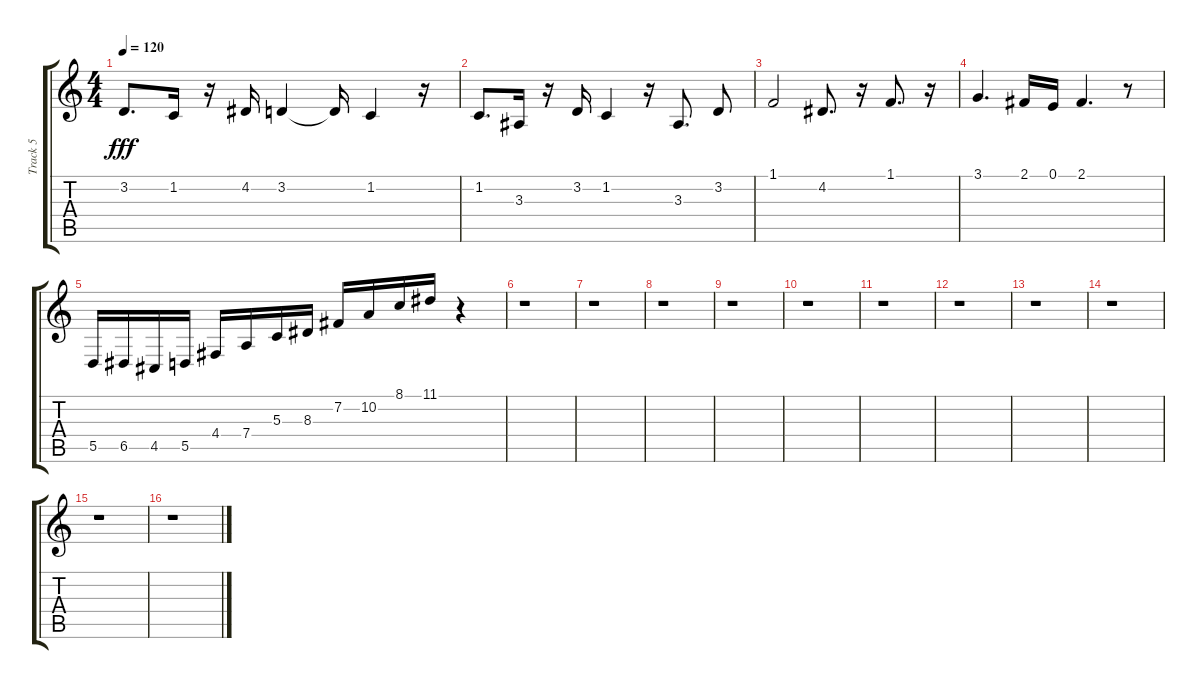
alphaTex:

\track ("Track 5" "Track 5") {instrument clarinet}
\staff {score tabs}
\tuning (E4 B3 G3 D3 A2 E2) {hide}
\ts (4 4)
\tempo 120
\clef g2
\ks c
3.2.8{d dy fff} 1.2.16 r.16 4.2.16 3.2.4 3.2{t}.16 1.2.4 r.16 |
1.2.8{d} 3.3.16 r.16 3.2.16 1.2.4 r.16 3.3.8{d} 3.2.8 |
1.1.2 4.2.8{d} r.16 1.1.8{d} r.16 |
3.1.4{d} 2.1.16 0.1.16 2.1.4{d} r.8 |
5.5.16 6.5.16 4.5.16 5.5.16 4.4.16 7.4.16 5.3.16 8.3.16 7.2.16 10.2.16 8.1.16 11.1.16 r.4 |
r.1 |
r.1 |
r.1 |
r.1 |
r.1 |
r.1 |
r.1 |
r.1 |
r.1 |
r.1 |
r.1
